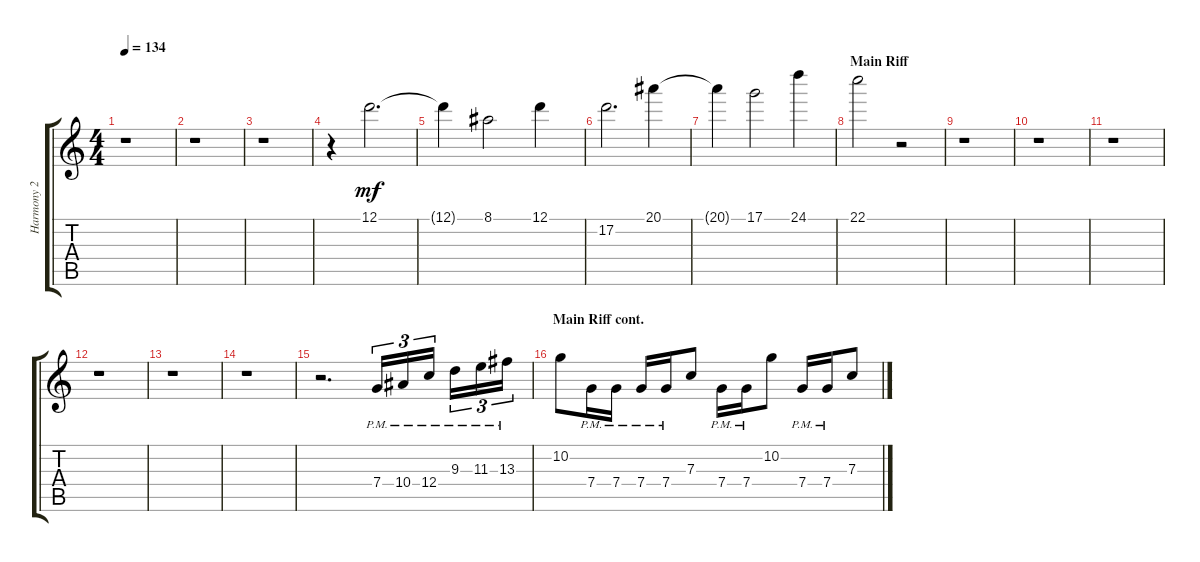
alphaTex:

\track ("Harmony 2" "Harmony 2") {instrument overdrivenguitar}
\staff {score tabs}
\tuning (D4 A3 F3 C3 G2 C2) {hide}
\ts (4 4)
\tempo 134
\clef g2
\ks aminor
r.1{dy mf} |
r.1 |
r.1 |
r.4 12.1.2{d} |
12.1{t}.4 8.1.2 12.1.4 |
17.2.2{d} 20.1.4 |
20.1{t}.4 17.1.2 24.1.4 |
\section ("" "Main Riff")
22.1.2 r.2 |
r.1 |
r.1 |
r.1 |
r.1 |
r.1 |
r.1 |
r.2{d} 7.4{pm}.16{tu (3 2)} 10.4{pm}.16{tu (3 2)} 12.4{pm}.16{tu (3 2)} 9.3{pm}.16{tu (3 2)} 11.3{pm}.16{tu (3 2)} 13.3{pm}.16{tu (3 2)} |
\section ("" "Main Riff cont.")
10.2.8 7.4{pm}.16 7.4{pm}.16 7.4{pm}.16 7.4{pm}.16 7.3.8 7.4{pm}.16 7.4{pm}.16 10.2.8 7.4{pm}.16 7.4{pm}.16 7.3.8
